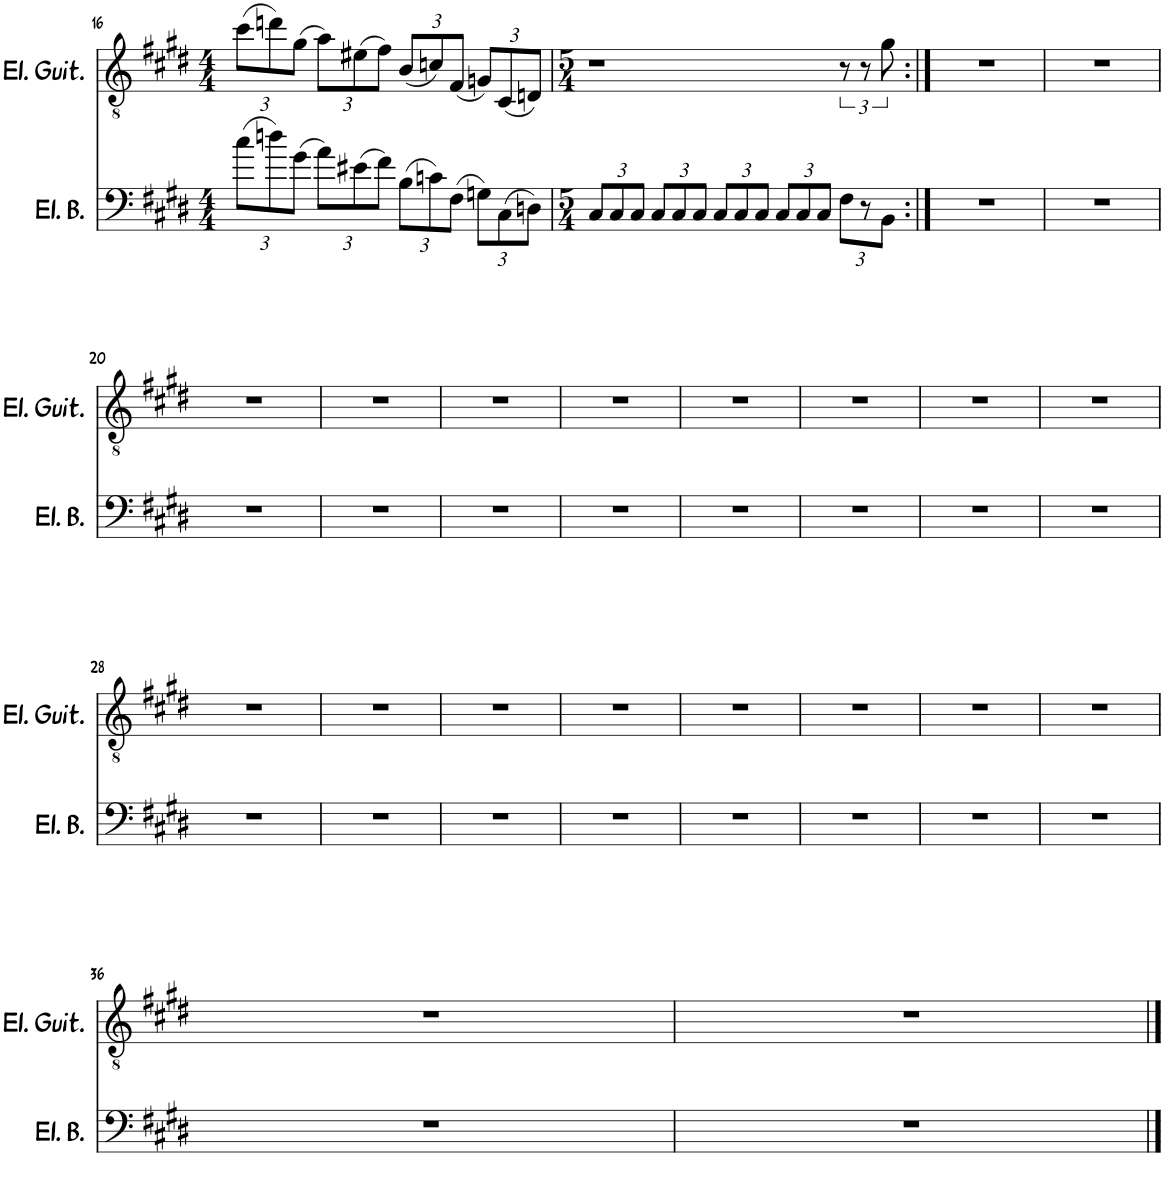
**kern	**kern
*part2	*part1
*staff2	*staff1
*I"Electric Bass	*I"Electric Guitar
*I'El. B.	*I'El. Guit.
!!LO:PB:g=z
*clefF4	*clefGv2
*Trd7c12	*
*k[f#c#g#d#]	*k[f#c#g#d#]
*M4/4	*M4/4
*Xbrackettup	*Xbrackettup
=16	=16
(12cc#\L	(12cc#\L
12ddn\)	12ddn\)
(12g#\J	(12g#\J
12a\L)	12a\L)
(12e#X\	(12e#X\
12f#\J)	12f#\J)
(12B\L	(12B/L
12cn\)	12cn/)
(12F#\J	(12F#/J
12Gn\L)	12Gn/L)
(12C#\	(12C#/
12Dn\J)	12Dn/J)
=17	=17
*M5/4	*M5/4
12C#/L	1r
12C#/	.
12C#/J	.
12C#/L	.
12C#/	.
12C#/J	.
12C#/L	.
12C#/	.
12C#/J	.
12C#/L	.
12C#/	.
12C#/J	.
*	*brackettup
12F#\L	12r
12r	12r
12BB\J	12g#\
=18:|!	=18:|!
4%5r	4%5r
=19	=19
4%5r	4%5r
!!LO:LB:g=z
=20	=20
4%5r	4%5r
=21	=21
4%5r	4%5r
=22	=22
4%5r	4%5r
=23	=23
4%5r	4%5r
=24	=24
4%5r	4%5r
=25	=25
4%5r	4%5r
=26	=26
4%5r	4%5r
=27	=27
4%5r	4%5r
!!LO:LB:g=z
=28	=28
4%5r	4%5r
=29	=29
4%5r	4%5r
=30	=30
4%5r	4%5r
=31	=31
4%5r	4%5r
=32	=32
4%5r	4%5r
=33	=33
4%5r	4%5r
=34	=34
4%5r	4%5r
=35	=35
4%5r	4%5r
!!LO:LB:g=z
=36	=36
4%5r	4%5r
=37	=37
4%5r	4%5r
==	==
*-	*-
